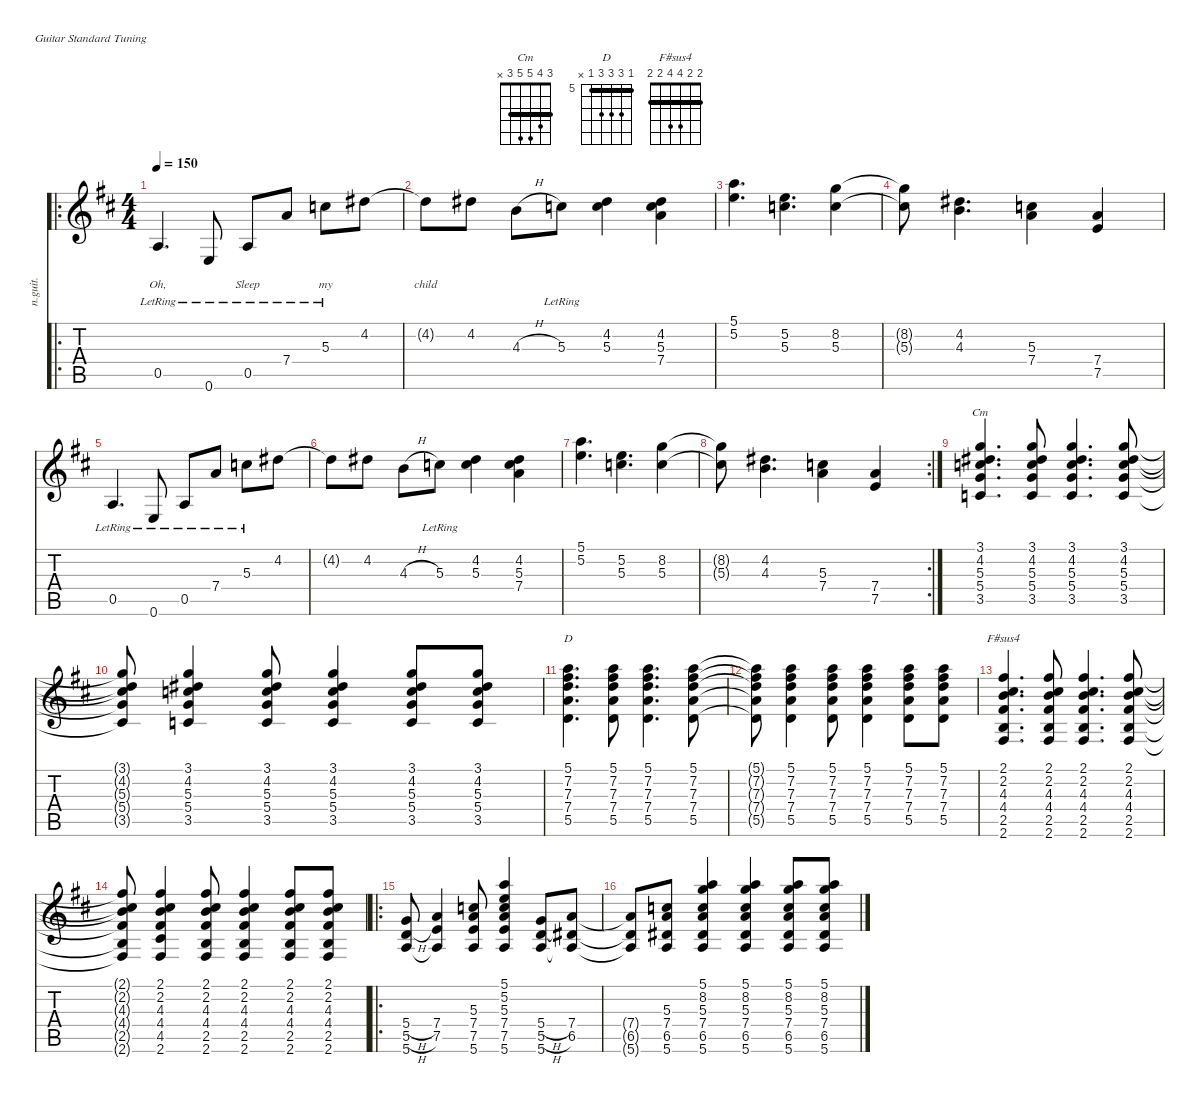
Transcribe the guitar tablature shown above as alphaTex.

\defaultSystemsLayout 4
\hideDynamics
\bracketExtendMode nobrackets
\otherSystemsTrackNameOrientation horizontal
\track ("mike----guitar 1" "n.guit.") {defaultSystemsLayout 8 mute instrument acousticguitarnylon}
\staff {score tabs}
\tuning (E4 B3 G3 D3 A2 E2)
\chord ("Cm" 3 4 5 5 3 x) {barre 3}
\chord ("D" 5 7 7 7 5 x) {firstfret 5 barre 5}
\chord ("F#sus4" 2 2 4 4 2 2) {barre (2 2 2)}
\ro
\ts (4 4)
\tempo 150
\clef g2
\ks bminor
0.5{lr acc forcenatural}.4{d lyrics (0 "") lyrics (1 "") lyrics (2 "") lyrics (3 "Oh,") lyrics (4 "") dy f beam Up} 0.6{lr acc forcenatural}.8{beam Up} 0.5{lr acc forcenatural}.8{lyrics (0 "") lyrics (1 "") lyrics (2 "") lyrics (3 "Sleep") lyrics (4 "") beam Up} 7.4{lr acc forcenatural}.8{beam Up} 5.3{lr acc forcenatural}.8{lyrics (0 "") lyrics (1 "") lyrics (2 "") lyrics (3 "my") lyrics (4 "") beam Down} 4.2{acc #}.8{beam Down} |
4.2{t acc #}.8{lyrics (0 "") lyrics (1 "") lyrics (2 "") lyrics (3 "child") lyrics (4 "") beam Down} 4.2{acc #}.8{beam Down} 4.3{h acc forcenatural}.8{beam Down} 5.3{lr acc forcenatural}.8{beam Down} (4.2{acc #} 5.3{acc forcenatural}).4{beam Down} (4.2{acc #} 5.3{acc forcenatural} 7.4{acc forcenatural}).4{beam Down} |
(5.1{acc forcenatural} 5.2{acc forcenatural}).4{d beam Down} (5.2{acc forcenatural} 5.3{acc forcenatural}).4{d beam Down} (8.2{acc forcenatural} 5.3{acc forcenatural}).4{beam Down} |
(8.2{t acc forcenatural} 5.3{t acc forcenatural}).8{beam Down} (4.2{acc #} 4.3{acc forcenatural}).4{d beam Down} (5.3{acc forcenatural} 7.4{acc forcenatural}).4{beam Down} (7.4{acc forcenatural} 7.5{acc forcenatural}).4{beam Up} |
0.5{lr acc forcenatural}.4{d beam Up} 0.6{lr acc forcenatural}.8{beam Up} 0.5{lr acc forcenatural}.8{beam Up} 7.4{lr acc forcenatural}.8{beam Up} 5.3{lr acc forcenatural}.8{beam Down} 4.2{acc #}.8{beam Down} |
4.2{t acc #}.8{beam Down} 4.2{acc #}.8{beam Down} 4.3{h acc forcenatural}.8{beam Down} 5.3{lr acc forcenatural}.8{beam Down} (4.2{acc #} 5.3{acc forcenatural}).4{beam Down} (4.2{acc #} 5.3{acc forcenatural} 7.4{acc forcenatural}).4{beam Down} |
(5.1{acc forcenatural} 5.2{acc forcenatural}).4{d beam Down} (5.2{acc forcenatural} 5.3{acc forcenatural}).4{d beam Down} (8.2{acc forcenatural} 5.3{acc forcenatural}).4{beam Down} |
\rc 2
(8.2{t acc forcenatural} 5.3{t acc forcenatural}).8{beam Down} (4.2{acc #} 4.3{acc forcenatural}).4{d beam Down} (5.3{acc forcenatural} 7.4{acc forcenatural}).4{beam Down} (7.4{acc forcenatural} 7.5{acc forcenatural}).4{beam Up} |
(3.1{acc forcenatural} 4.2{acc #} 5.3{acc forcenatural} 5.4{acc forcenatural} 3.5{acc forcenatural}).4{d ch "Cm" beam Up} (3.1{acc forcenatural} 4.2{acc #} 5.3{acc forcenatural} 5.4{acc forcenatural} 3.5{acc forcenatural}).8{beam Up} (3.1{acc forcenatural} 4.2{acc #} 5.3{acc forcenatural} 5.4{acc forcenatural} 3.5{acc forcenatural}).4{d beam Up} (3.1{acc forcenatural} 4.2{acc #} 5.3{acc forcenatural} 5.4{acc forcenatural} 3.5{acc forcenatural}).8{beam Up} |
(3.1{t acc forcenatural} 4.2{t acc #} 5.3{t acc forcenatural} 5.4{t acc forcenatural} 3.5{t acc forcenatural}).8{beam Up} (3.1{acc forcenatural} 4.2{acc #} 5.3{acc forcenatural} 5.4{acc forcenatural} 3.5{acc forcenatural}).4{beam Up} (3.1{acc forcenatural} 4.2{acc #} 5.3{acc forcenatural} 5.4{acc forcenatural} 3.5{acc forcenatural}).8{beam Up} (3.1{acc forcenatural} 4.2{acc #} 5.3{acc forcenatural} 5.4{acc forcenatural} 3.5{acc forcenatural}).4{beam Up} (3.1{acc forcenatural} 4.2{acc #} 5.3{acc forcenatural} 5.4{acc forcenatural} 3.5{acc forcenatural}).8{beam Up} (3.1{acc forcenatural} 4.2{acc #} 5.3{acc forcenatural} 5.4{acc forcenatural} 3.5{acc forcenatural}).8{beam Up} |
(5.1{acc forcenatural} 7.2{acc #} 7.3{acc forcenatural} 7.4{acc forcenatural} 5.5{acc forcenatural}).4{d ch "D" beam Down} (5.1{acc forcenatural} 7.2{acc #} 7.3{acc forcenatural} 7.4{acc forcenatural} 5.5{acc forcenatural}).8{beam Down} (5.1{acc forcenatural} 7.2{acc #} 7.3{acc forcenatural} 7.4{acc forcenatural} 5.5{acc forcenatural}).4{d beam Down} (5.1{acc forcenatural} 7.2{acc #} 7.3{acc forcenatural} 7.4{acc forcenatural} 5.5{acc forcenatural}).8{beam Down} |
(5.1{t acc forcenatural} 7.2{t acc #} 7.3{t acc forcenatural} 7.4{t acc forcenatural} 5.5{t acc forcenatural}).8{beam Down} (5.1{acc forcenatural} 7.2{acc #} 7.3{acc forcenatural} 7.4{acc forcenatural} 5.5{acc forcenatural}).4{beam Down} (5.1{acc forcenatural} 7.2{acc #} 7.3{acc forcenatural} 7.4{acc forcenatural} 5.5{acc forcenatural}).8{beam Down} (5.1{acc forcenatural} 7.2{acc #} 7.3{acc forcenatural} 7.4{acc forcenatural} 5.5{acc forcenatural}).4{beam Down} (5.1{acc forcenatural} 7.2{acc #} 7.3{acc forcenatural} 7.4{acc forcenatural} 5.5{acc forcenatural}).8{beam Down} (5.1{acc forcenatural} 7.2{acc #} 7.3{acc forcenatural} 7.4{acc forcenatural} 5.5{acc forcenatural}).8{beam Down} |
(2.1{acc #} 2.2{acc #} 4.3{acc forcenatural} 4.4{acc #} 2.5{acc forcenatural} 2.6{acc #}).4{d ch "F#sus4" beam Up} (2.1{acc #} 2.2{acc #} 4.3{acc forcenatural} 4.4{acc #} 2.5{acc forcenatural} 2.6{acc #}).8{beam Up} (2.1{acc #} 2.2{acc #} 4.3{acc forcenatural} 4.4{acc #} 2.5{acc forcenatural} 2.6{acc #}).4{d beam Up} (2.1{acc #} 2.2{acc #} 4.3{acc forcenatural} 4.4{acc #} 2.5{acc forcenatural} 2.6{acc #}).8{beam Up} |
(2.1{t acc #} 2.2{t acc #} 4.3{t acc forcenatural} 4.4{t acc #} 2.5{t acc forcenatural} 2.6{t acc #}).8{beam Up} (2.1{acc #} 2.2{acc #} 4.3{acc forcenatural} 4.4{acc #} 4.5{acc #} 2.6{acc #}).4{beam Up} (2.1{acc #} 2.2{acc #} 4.3{acc forcenatural} 4.4{acc #} 2.5{acc forcenatural} 2.6{acc #}).8{beam Up} (2.1{acc #} 2.2{acc #} 4.3{acc forcenatural} 4.4{acc #} 2.5{acc forcenatural} 2.6{acc #}).4{beam Up} (2.1{acc #} 2.2{acc #} 4.3{acc forcenatural} 4.4{acc #} 2.5{acc forcenatural} 2.6{acc #}).8{beam Up} (2.1{acc #} 2.2{acc #} 4.3{acc forcenatural} 4.4{acc #} 2.5{acc forcenatural} 2.6{acc #}).8{beam Up} |
\ro
(5.4{h acc forcenatural} 5.5{h acc forcenatural} 5.6{acc forcenatural}).8{beam Up} (7.4{acc forcenatural} 7.5{acc forcenatural} 5.6{t acc forcenatural}).4{beam Up} (5.3{acc forcenatural} 7.4{acc forcenatural} 7.5{acc forcenatural} 5.6{acc forcenatural}).8{beam Up} (5.1{acc forcenatural} 5.2{acc forcenatural} 5.3{acc forcenatural} 7.4{acc forcenatural} 7.5{acc forcenatural} 5.6{acc forcenatural}).4{beam Up} (5.4{h acc forcenatural} 5.5{h acc forcenatural} 5.6{acc forcenatural}).8{beam Up} (7.4{acc forcenatural} 6.5{acc #} 5.6{t acc forcenatural}).8{beam Up} |
(7.4{t acc forcenatural} 6.5{t acc #} 5.6{t acc forcenatural}).8{beam Up} (5.3{acc forcenatural} 7.4{acc forcenatural} 6.5{acc #} 5.6{acc forcenatural}).8{beam Up} (5.1{acc forcenatural} 8.2{acc forcenatural} 5.3{acc forcenatural} 7.4{acc forcenatural} 6.5{acc #} 5.6{acc forcenatural}).4{beam Up} (5.1{acc forcenatural} 8.2{acc forcenatural} 5.3{acc forcenatural} 7.4{acc forcenatural} 6.5{acc #} 5.6{acc forcenatural}).4{beam Up} (5.1{acc forcenatural} 8.2{acc forcenatural} 5.3{acc forcenatural} 7.4{acc forcenatural} 6.5{acc #} 5.6{acc forcenatural}).8{beam Up} (5.1{acc forcenatural} 8.2{acc forcenatural} 5.3{acc forcenatural} 7.4{acc forcenatural} 6.5{acc #} 5.6{acc forcenatural}).8{beam Up}
